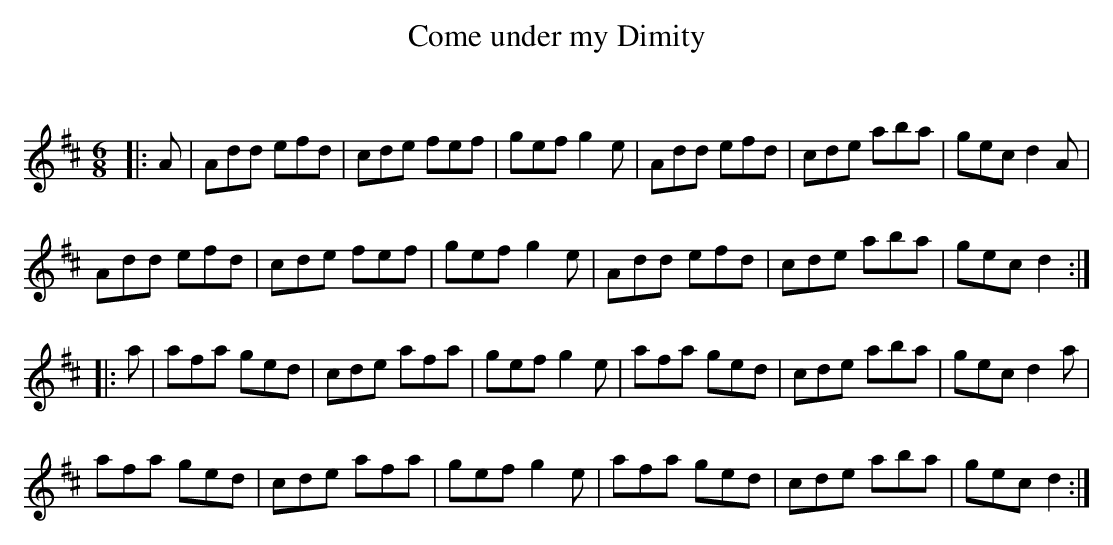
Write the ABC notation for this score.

X:1
T: Come under my Dimity
C:
Q:180
K:D
M:6/8
L:1/16
|:A2|A2d2d2 e2f2d2|c2d2e2 f2e2f2|g2e2f2 g4e2|A2d2d2 e2f2d2|c2d2e2 a2b2a2|g2e2c2 d4A2|
A2d2d2 e2f2d2|c2d2e2 f2e2f2|g2e2f2 g4e2|A2d2d2 e2f2d2|c2d2e2 a2b2a2|g2e2c2 d4:|
|:a2|a2f2a2 g2e2d2|c2d2e2 a2f2a2|g2e2f2 g4e2|a2f2a2 g2e2d2|c2d2e2 a2b2a2|g2e2c2 d4a2|
a2f2a2 g2e2d2|c2d2e2 a2f2a2|g2e2f2 g4e2|a2f2a2 g2e2d2|c2d2e2 a2b2a2|g2e2c2 d4:|
